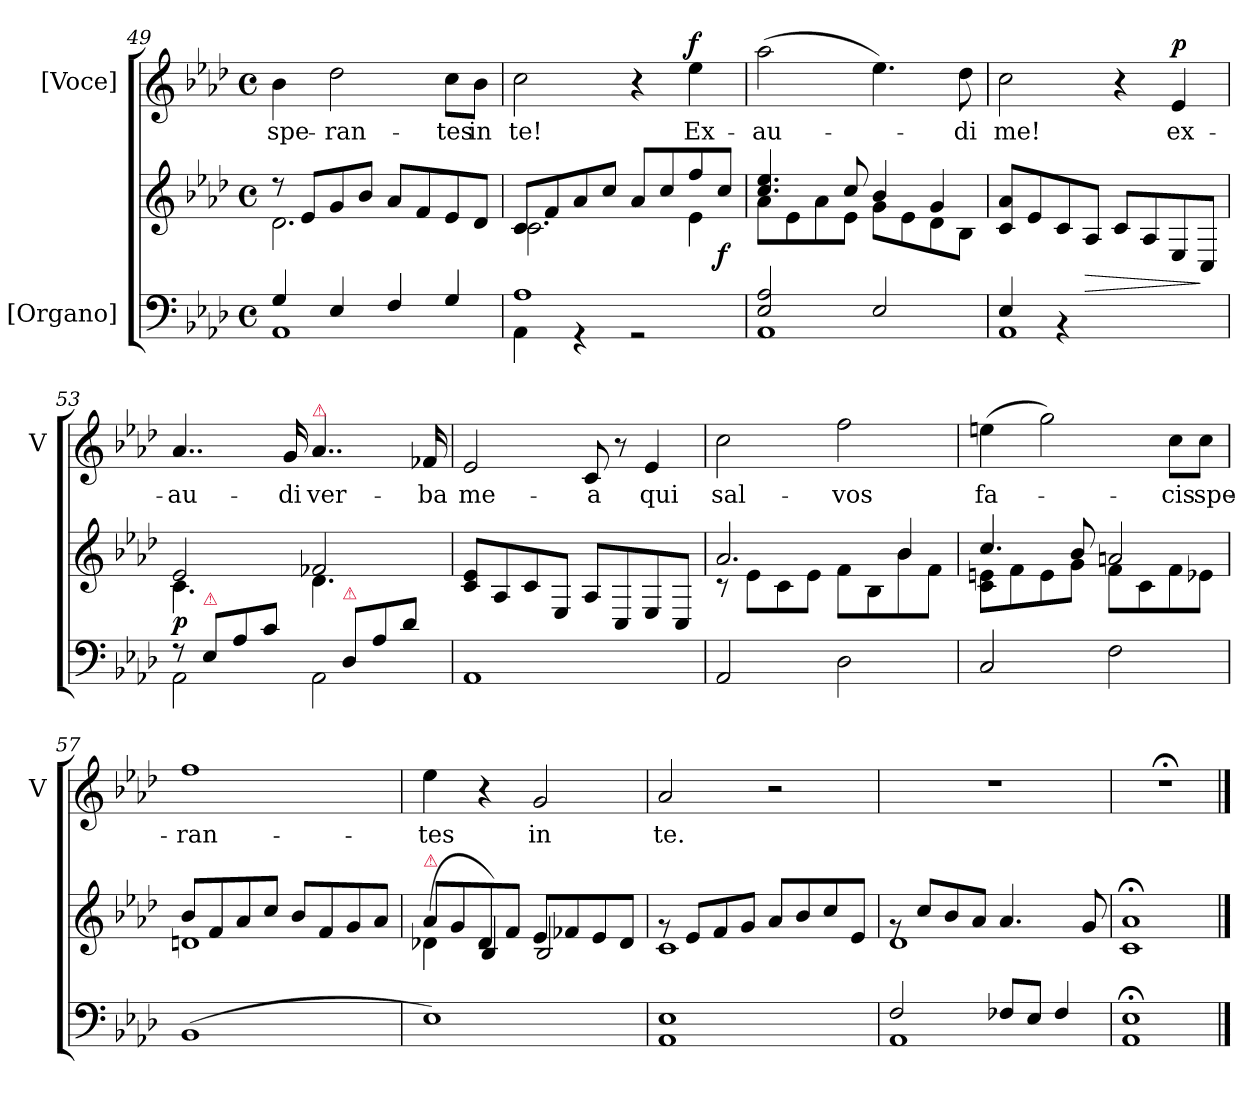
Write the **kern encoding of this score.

**kern	**kern	**dynam	**kern	**text	**dynam
*part2	*part2	*part2	*part1	*part1	*part1
*staff3	*staff2	*staff2/3	*staff1	*staff1	*staff1
*I"[Organo]	*	*	*I"[Voce]	*	*
*	*	*	*I'V	*	*
*clefF4	*clefG2	*	*clefG2	*	*
*k[b-e-a-d-]	*k[b-e-a-d-]	*	*k[b-e-a-d-]	*	*
*A-:	*A-:	*	*A-:	*	*
*M4/4	*M4/4	*	*M4/4	*	*
*met(c)	*met(c)	*	*met(c)	*	*
=49	=49	=49	=49	=49	=49
*^	*^	*	*	*	*
4G/	1AA-	8r	2.d-\	.	4b-\	spe-	.
.	.	8e-/L	.	.	.	.	.
4E-/	.	8g/	.	.	2dd-\	-ran-	.
.	.	8b-/J	.	.	.	.	.
4F/	.	8a-/L	.	.	.	.	.
.	.	8f/	.	.	.	.	.
4G/	.	8e-/	4rcyy	.	8cc\L	-tes	.
.	.	8d-/J	.	.	8b-\J	in	.
=50	=50	=50	=50	=50	=50	=50	=50
1A-	4AA-\	8c/L	2.c\	.	2cc\	te!	.
.	.	8f/	.	.	.	.	.
.	4r	8a-/	.	.	.	.	.
.	.	8cc/J	.	.	.	.	.
.	2r	8a-/L	.	.	4r	.	.
.	.	8cc/	.	.	.	.	.
!	!	!	!	!	!	!	!LO:DY:a
.	.	8ff/	4e-\	.	4ee-\	Ex-	f
.	.	8cc/J	.	f	.	.	.
=51	=51	=51	=51	=51	=51	=51	=51
2E-/ 2A-/	1AA-	4.cc/ 4.ee-/	8a-\L	.	(2aa-\	-au-	.
.	.	.	8e-\	.	.	.	.
.	.	.	8a-\	.	.	.	.
.	.	8cc/	8e-\J	.	.	.	.
2E-/	.	4b-/	8g\L	.	4.ee-\)	.	.
.	.	.	8e-\	.	.	.	.
.	.	4g/	8d-\	.	.	.	.
.	.	.	8B-\J	.	8dd-\	-di	.
*	*	*v	*v	*	*	*	*
=52	=52	=52	=52	=52	=52	=52
4E-/	1AA-	8c/ 8a-/L	.	2cc\	me!	.
.	.	8e-/	.	.	.	.
4rBB	.	8c/	.	.	.	.
.	.	8A-/J	>	.	.	.
2rcyy	.	8c/L	.	4r	.	.
.	.	8A-/	.	.	.	.
!	!	!	!	!	!	!LO:DY:a
.	.	8E-/	.	4e-/	ex-	p
.	.	8C/J	]	.	.	.
=53	=53	=53	=53	=53	=53	=53
*	*	*^	*	*	*	*
8r	2AA-\	2e-/	4.c\	p	4..a-/	-au-	.
!LO:TX:a:color=crimson:t=⚠	!	!	!	!	!	!	!
8E-/L	.	.	.	.	.	.	.
8A-/	.	.	.	.	.	.	.
8c\J	.	.	8rcyy	.	.	.	.
.	.	.	.	.	16g/	-di	.
!	!	!	!	!	!LO:TX:a:color=crimson:t=⚠	!	!
8ryy	2AA-\	2f-X/	4.d-\	.	4..a-/	ver-	.
!LO:TX:a:color=crimson:t=⚠	!	!	!	!	!	!	!
8D-/L	.	.	.	.	.	.	.
8A-/	.	.	.	.	.	.	.
8d-\J	.	.	8rcyy	.	.	.	.
.	.	.	.	.	16f-X/	-ba	.
*v	*v	*	*	*	*	*	*
*	*v	*v	*	*	*	*
=54	=54	=54	=54	=54	=54
1AA-	8c/ 8e-/L	.	2e-/	me-	.
.	8A-/	.	.	.	.
.	8c/	.	.	.	.
.	8E-/J	.	.	.	.
.	8A-/L	.	8c/	-a	.
.	8C/	.	8r	.	.
.	8E-/	.	4e-/	qui	.
.	8C/J	.	.	.	.
=55	=55	=55	=55	=55	=55
*	*^	*	*	*	*
2AA-/	2.a-/	8rc	.	2cc\	sal-	.
.	.	8e-\L	.	.	.	.
.	.	8c\	.	.	.	.
.	.	8e-\J	.	.	.	.
2D-\	.	8f\L	.	2ff\	-vos	.
.	.	8B-\	.	.	.	.
.	4b-/	8b-\	.	.	.	.
.	.	8f\J	.	.	.	.
=56	=56	=56	=56	=56	=56	=56
2C/	4.cc/	8c\ 8en\L	.	(4een\	fa-	.
.	.	8f\	.	.	.	.
.	.	8e\	.	2gg\)	.	.
.	8b-/	8g\J	.	.	.	.
2F\	2an/	8f\L	.	.	.	.
.	.	8c\	.	.	.	.
.	.	8f\	.	8cc\L	-cis	.
.	.	8e-X\J	.	8cc\J	spe-	.
=57	=57	=57	=57	=57	=57	=57
(1BB-	8b-/L	1dn	.	1ff	-ran-	.
.	8f/	.	.	.	.	.
.	8a-/	.	.	.	.	.
.	8cc/J	.	.	.	.	.
.	8b-/L	.	.	.	.	.
.	8f/	.	.	.	.	.
.	8g/	.	.	.	.	.
.	8a-/J	.	.	.	.	.
=58	=58	=58	=58	=58	=58	=58
!	!LO:TX:a:color=crimson:t=⚠	!	!	!	!	!
1E-)	8a-/L	(4d-X\	.	4ee-\	-tes	.
.	8g/	.	.	.	.	.
.	8d-/	4B-/)	.	4r	.	.
.	8f/J	.	.	.	.	.
.	8e-/L	2B-/	.	2g/	in	.
.	8f-X/	.	.	.	.	.
.	8e-/	.	.	.	.	.
.	8d-/J	.	.	.	.	.
=59	=59	=59	=59	=59	=59	=59
*^	*	*	*	*	*	*
1E-	1AA-	8rg	1c	.	2a-/	te.	.
.	.	8e-/L	.	.	.	.	.
.	.	8f/	.	.	.	.	.
.	.	8g/J	.	.	.	.	.
.	.	8a-/L	.	.	2r	.	.
.	.	8b-/	.	.	.	.	.
.	.	8cc/	.	.	.	.	.
.	.	8e-/J	.	.	.	.	.
=60	=60	=60	=60	=60	=60	=60	=60
2F/	1AA-	8rg	1d-	.	1r	.	.
.	.	8cc/L	.	.	.	.	.
.	.	8b-/	.	.	.	.	.
.	.	8a-/J	.	.	.	.	.
8F-X/L	.	4.a-/	.	.	.	.	.
8E-/J	.	.	.	.	.	.	.
4F-/	.	.	.	.	.	.	.
.	.	8g/	.	.	.	.	.
=61	=61	=61	=61	=61	=61	=61	=61
1E-;<	1AA-	1a-;<	1c	.	1r;<	.	.
*v	*v	*	*	*	*	*	*
*	*v	*v	*	*	*	*
==	==	==	==	==	==
*-	*-	*-	*-	*-	*-
